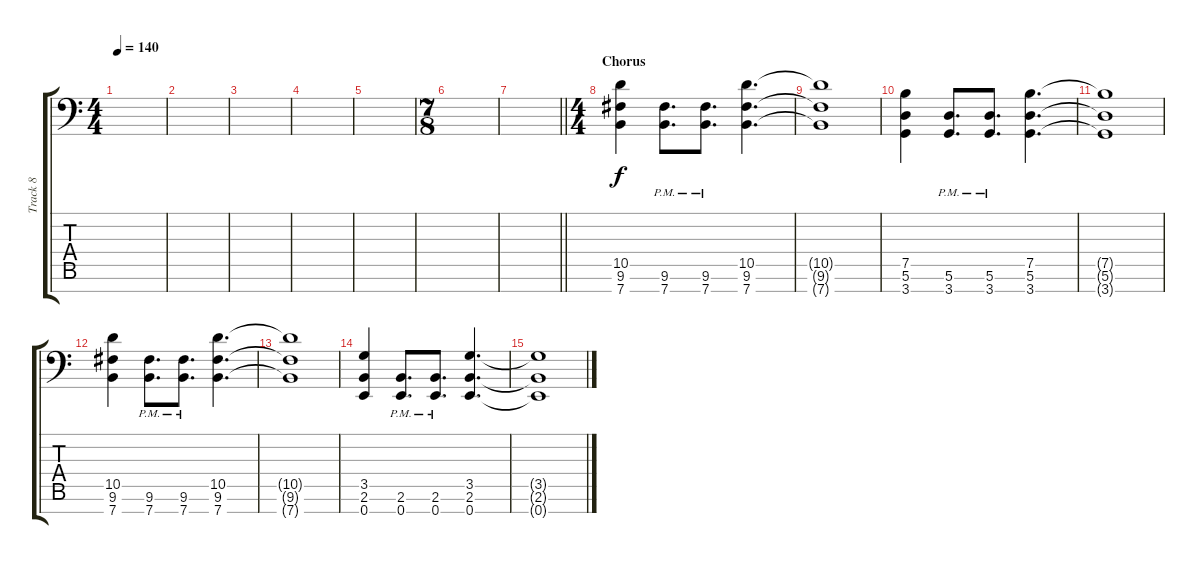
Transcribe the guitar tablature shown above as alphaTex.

\track ("Track 8" "Track 8") {instrument distortionguitar}
\staff {score tabs}
\tuning (B3 G3 D3 A2 E2 A1 E1) {hide}
\ts (4 4)
\tempo 140
\clef f4
\ks c
|
|
|
|
|
\ts (7 8)
|
\barLineRight lightlight
|
\ts (4 4)
\section ("" "Chorus")
(10.5 9.6 7.7).4 (9.6{pm} 7.7{pm}).8{d} (9.6{pm} 7.7{pm}).8{d} (10.5 9.6 7.7).4{d} |
(10.5{t} 9.6{t} 7.7{t}).1 |
(7.5 5.6 3.7).4 (5.6{pm} 3.7{pm}).8{d} (5.6{pm} 3.7{pm}).8{d} (7.5 5.6 3.7).4{d} |
(7.5{t} 5.6{t} 3.7{t}).1 |
(10.5 9.6 7.7).4 (9.6{pm} 7.7{pm}).8{d} (9.6{pm} 7.7{pm}).8{d} (10.5 9.6 7.7).4{d} |
(10.5{t} 9.6{t} 7.7{t}).1 |
(3.5 2.6 0.7).4 (2.6{pm} 0.7{pm}).8{d} (2.6{pm} 0.7{pm}).8{d} (3.5 2.6 0.7).4{d} |
(3.5{t} 2.6{t} 0.7{t}).1
